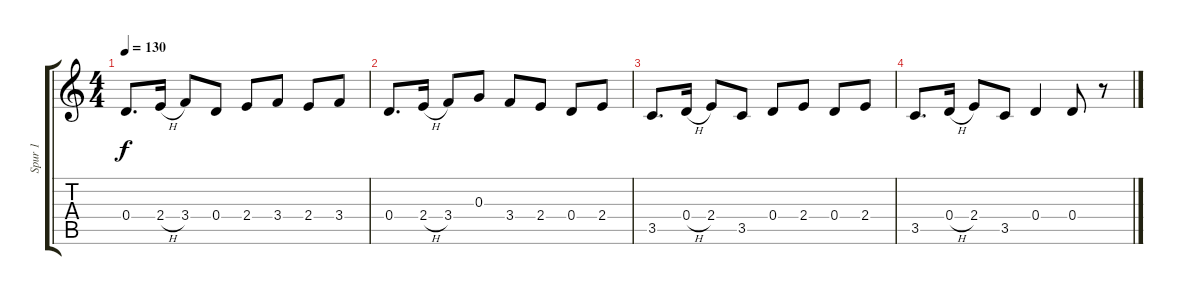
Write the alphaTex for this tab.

\track ("Spur 1" "Spur 1") {instrument electricguitarclean}
\staff {score tabs}
\tuning (E4 B3 G3 D3 A2 E2) {hide}
\ts (4 4)
\tempo 130
\clef g2
\ks c
0.4.8{d dy f} 2.4{h}.16 3.4.8 0.4.8 2.4.8 3.4.8 2.4.8 3.4.8 |
0.4.8{d} 2.4{h}.16 3.4.8 0.3.8 3.4.8 2.4.8 0.4.8 2.4.8 |
3.5.8{d} 0.4{h}.16 2.4.8 3.5.8 0.4.8 2.4.8 0.4.8 2.4.8 |
3.5.8{d} 0.4{h}.16 2.4.8 3.5.8 0.4.4 0.4.8 r.8
